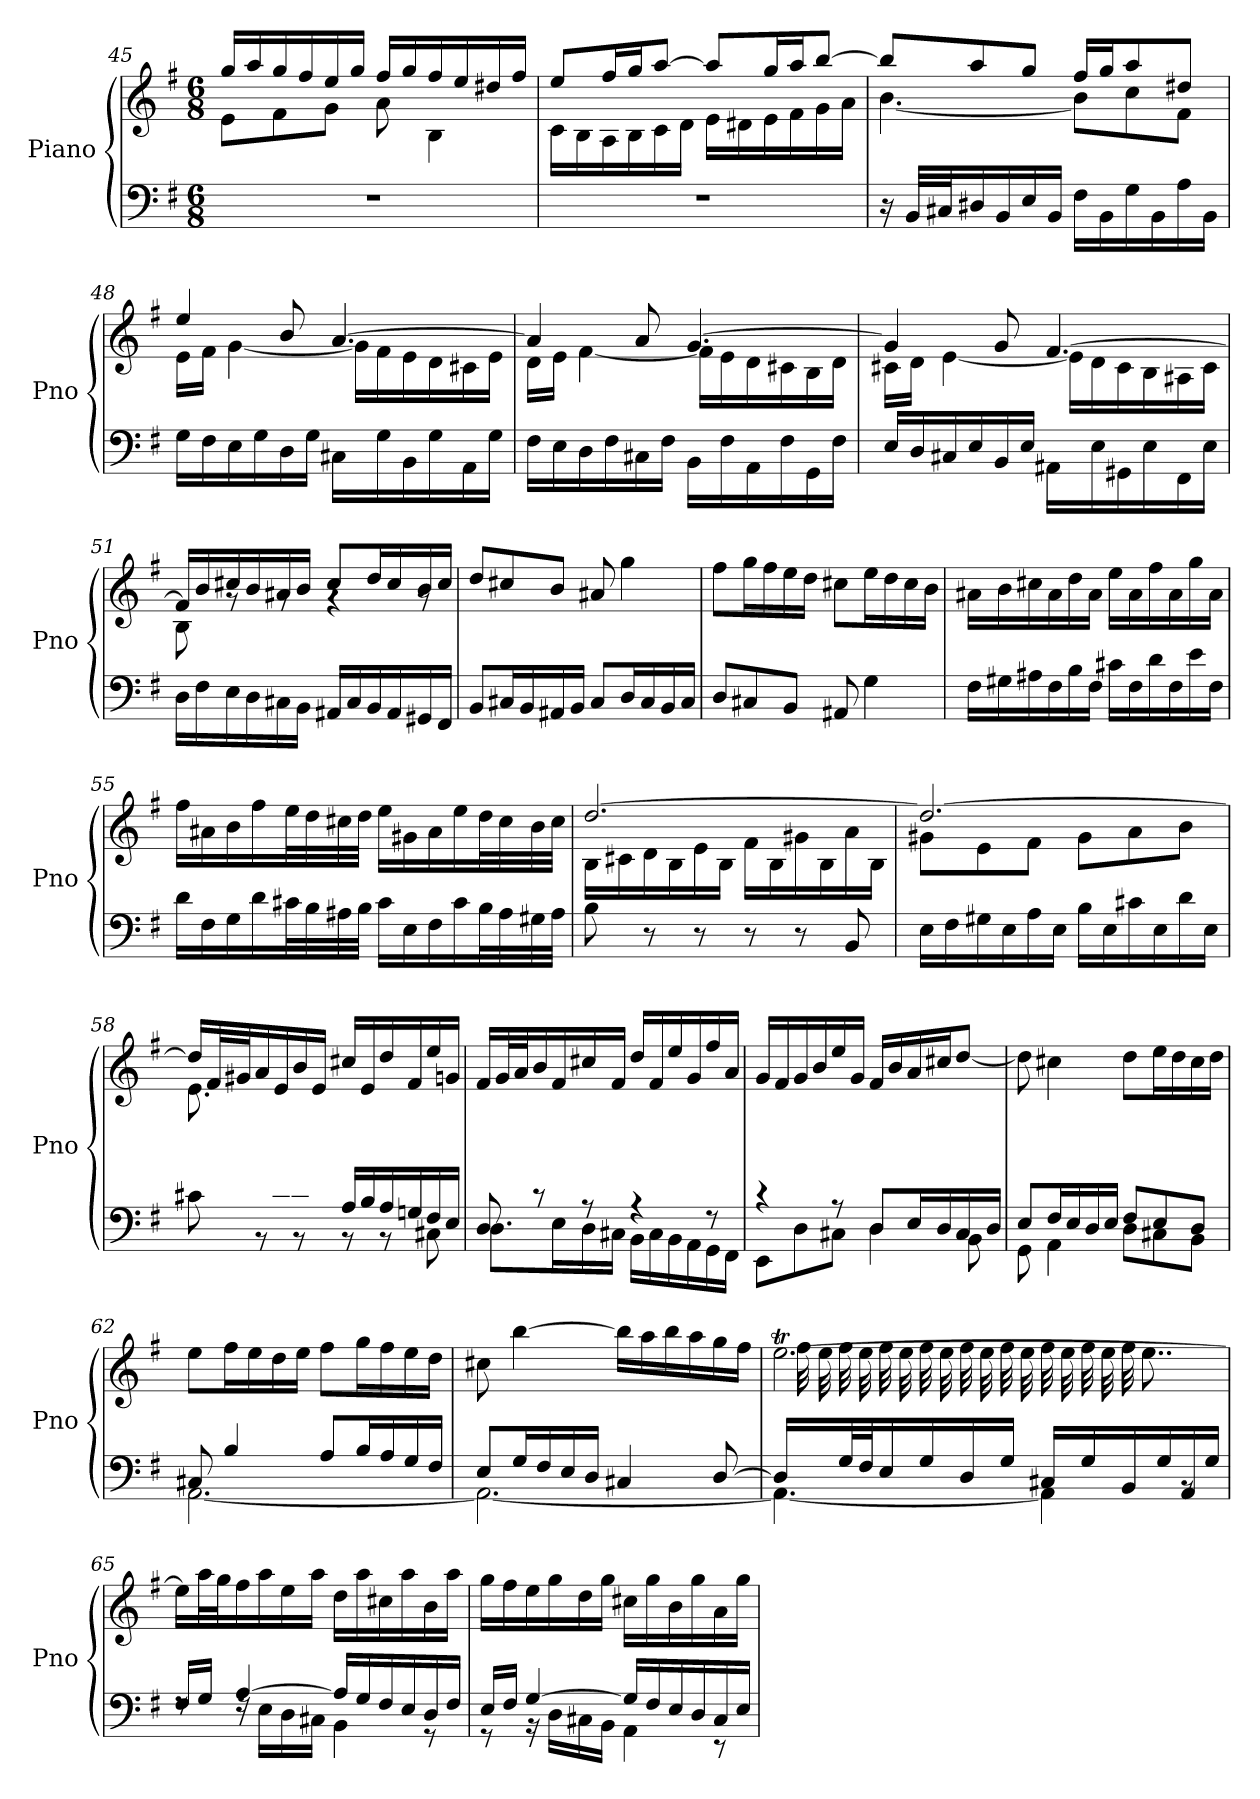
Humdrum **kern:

**kern	**kern
*part1	*part1
*staff2	*staff1
*I"Piano	*
*I'Pno	*
*clefF4	*clefG2
*k[f#]	*k[f#]
*M6/8	*M6/8
=45	=45
*	*^
2.r	16gg/LL	8e\L
.	16aa/	.
.	16gg/	8f#\
.	16ff#/	.
.	16ee/	8g\J
.	16gg/JJ	.
.	16ff#/LL	8a\
.	16gg/	.
.	16ff#/	4B\
.	16ee/	.
.	16dd#X/	.
.	16ff#/JJ	.
=46	=46	=46
2.r	8ee/L	16c\LL
.	.	16B\
.	16ff#/L	16A\
.	16gg/J	16B\
.	[8aa/J	16c\
.	.	16d\JJ
.	8aa/L]	16e\LL
.	.	16d#X\
.	16gg/L	16e\
.	16aa/J	16f#\
.	[8bb/J	16g\
.	.	16a\JJ
!!LO:LB:g=z	!!
=47	=47	=47
16r	8bb/L]	[4.b\
32BB/LLL	.	.
32C#X/J	.	.
16D#X/	8aa/	.
16BB/	.	.
16E/	8gg/J	.
16BB/JJ	.	.
16F#\LL	16ff#/LL	8b\L]
16BB\	16gg/J	.
16G\	8aa/	8cc\
16BB\	.	.
16A\	8dd#X/J	8f#\J
16BB\JJ	.	.
!!LO:LB:g=z	!!
=48	=48	=48
16G\LL	4ee/	16e\LL
16F#\	.	16f#\JJ
16E\	.	[4g\
16G\	.	.
16D\	8b/	.
16G\JJ	.	.
16C#X\LL	[4.a/	16g\LL]
16G\	.	16f#\
16BB\	.	16e\
16G\	.	16d\
16AA\	.	16c#X\
16G\JJ	.	16e\JJ
=49	=49	=49
16F#\LL	4a/]	16d\LL
16E\	.	16e\JJ
16D\	.	[4f#\
16F#\	.	.
16C#X\	8a/	.
16F#\JJ	.	.
16BB\LL	[4.g/	16f#\LL]
16F#\	.	16e\
16AA\	.	16d\
16F#\	.	16c#X\
16GG\	.	16B\
16F#\JJ	.	16d\JJ
=50	=50	=50
16E/LL	4g/]	16c#X\LL
16D/	.	16d\JJ
16C#X/	.	[4e\
16E/	.	.
16BB/	8g/	.
16E/JJ	.	.
16AA#X\LL	[4.f#/	16e\LL]
16E\	.	16d\
16GG#X\	.	16c#\
16E\	.	16B\
16FF#\	.	16A#X\
16E\JJ	.	16c#\JJ
!!LO:LB:g=z	!!
=51	=51	=51
16D\LL	16f#/LL]	8B\
16F#\	16b/	.
16E\	16cc#X/	8rg
16D\	16b/	.
16C#X\	16a#X/	8rg
16BB\JJ	16b/JJ	.
16AA#X/LL	8cc#/L	4rg
16C#/	.	.
16BB/	16dd/L	.
16AA#/	16cc#/	.
16GG#X/	16b/	8rg
16FF#/JJ	16cc#/JJ	.
*	*v	*v
=52	=52
8BB/L	8dd/L
16C#X/L	8cc#X/
16BB/	.
16AA#X/	8b/J
16BB/JJ	.
8C#/L	8a#X/
16D/L	4gg\
16C#/	.
16BB/	.
16C#/JJ	.
=53	=53
8D/L	8ff#\L
8C#X/	16gg\L
.	16ff#\
8BB/J	16ee\
.	16dd\JJ
8AA#X/	8cc#X\L
4G\	16ee\L
.	16dd\
.	16cc#\
.	16b\JJ
!!LO:LB:g=z
=54	=54
16F#\LL	16a#X\LL
16G#X\	16b\
16A#X\	16cc#X\
16F#\	16a#\
16B\	16dd\
16F#\JJ	16a#\JJ
16c#X\LL	16ee\LL
16F#\	16a#\
16d\	16ff#\
16F#\	16a#\
16e\	16gg\
16F#\JJ	16a#\JJ
=55	=55
16d\LL	16ff#\LL
16F#\	16a#X\
16G\	16b\
16d\	16ff#\
32c#X\L	32ee\L
32B\	32dd\
32A#X\	32cc#X\
32B\JJJ	32dd\JJJ
16c#\LL	16ee\LL
16E\	16g#X\
16F#\	16a#\
16c#\	16ee\
32B\L	32dd\L
32A#\	32cc#\
32G#X\	32b\
32A#\JJJ	32cc#\JJJ
=56	=56
*	*^
8B\	[2.dd/	16B\LL
.	.	16c#X\
8r	.	16d\
.	.	16B\
8r	.	16e\
.	.	16B\JJ
8r	.	16f#\LL
.	.	16B\
8r	.	16g#X\
.	.	16B\
8BB/	.	16a\
.	.	16B\JJ
!!LO:LB:g=z	!!
=57	=57	=57
16E\LL	2.dd/_	8g#X\L
16F#\	.	.
16G#X\	.	8e\
16E\	.	.
16A\	.	8f#\J
16E\JJ	.	.
16B\LL	.	8g#\L
16E\	.	.
16c#X\	.	8a\
16E\	.	.
16d\	.	8b\J
16E\JJ	.	.
=58	=58	=58
*^	*	*
8.ryy	8c#X\	16dd/LL]	8.e\L
.	.	32f#/L	.
.	.	32g#X/J	.
.	8rBB	16a/	.
16d/L	.	16e/	2ryy
16c#/	8rBB	16b/	.
16B/JJ	.	16e/JJ	.
16A/LL	8rBB	16cc#X/LL	.
16B/	.	16e/	.
16A/	8rBB	16dd/	.
16Gn/	.	16f#/	.
16F#/	8C#X\	16ee/	.
16E/JJ	.	16gn/JJ	16ryy
*	*	*v	*v
=59	=59	=59
8D	8.D\L	16f#/LL
.	.	32g/L
.	.	32a/J
8r	.	16b/
.	16E\L	16f#/
8r	16D\	16cc#X/
.	16C#X\JJ	16f#/JJ
4r	16BB\LL	16dd/LL
.	16C#\	16f#/
.	16BB\	16ee/
.	16AA\	16g/
8r	16GG\	16ff#/
.	16FF#\JJ	16a/JJ
!!LO:PB:g=z
=60	=60	=60
4r	8EE\L	16g/LL
.	.	16f#/
.	8D\	16g/
.	.	16b/
8r	8C#X\J	16ee/
.	.	16g/JJ
8D/L	4D\	16f#/LL
.	.	16b/
16E/L	.	16a/
16D/	.	16cc#X/J
16C#/	8BB\	[8dd/J
16D/JJ	.	.
=61	=61	=61
8E/L	8GG\	8dd\]
16F#/L	4AA\	4cc#X\
16E/	.	.
16D/	.	.
16E/JJ	.	.
8F#/L	8D\L	8dd\L
8E/	8C#X\	16ee\L
.	.	16dd\
8D/J	8BB\J	16cc#\
.	.	16dd\JJ
=62	=62	=62
8C#X/	[2.AA\	8ee\L
4B/	.	16ff#\L
.	.	16ee\
.	.	16dd\
.	.	16ee\JJ
8A/L	.	8ff#\L
16B/L	.	16gg\L
16A/	.	16ff#\
16G/	.	16ee\
16F#/JJ	.	16dd\JJ
=63	=63	=63
8E/L	2.AA\_	8cc#X\
16G/L	.	[4bb\
16F#/	.	.
16E/	.	.
16D/JJ	.	.
4C#X/	.	16bb\LL]
.	.	16aa\
.	.	16bb\
.	.	16aa\
[8D/	.	16gg\
.	.	16ff#\JJ
!!LO:PB:g=z
=64	=64	=64
*	*	*^
16D/LL]	4.AA\_	[2.eeT\	32ff#
.	.	.	32ee
32G/L	.	.	32ff#
32F#/J	.	.	32ee
16E/	.	.	32ff#
.	.	.	32ee
16G/	.	.	32ff#
.	.	.	32ee
16D/	.	.	32ff#
.	.	.	32ee
16G/JJ	.	.	32ff#
.	.	.	32ee
16C#X/LL	4AA\]	.	32ff#
.	.	.	32ee
16G/	.	.	32ff#
.	.	.	32ee
16BB/	.	.	32ff#
.	.	.	8..ee
16G/	.	.	.
16AA/	8rBB	.	.
16G/JJ	.	.	.
*	*	*v	*v
=65	=65	=65
16F#/LL	8rF	16ee\LL]
16G/JJ	.	32aa\L
.	.	32gg\J
[4A/	16rF	16ff#\
.	16E\LL	16aa\
.	16D\	16ee\
.	16C#X\JJ	16aa\JJ
16A/LL]	4BB\	16dd\LL
16G/	.	16aa\
16F#/	.	16cc#X\
16E/	.	16aa\
16D/	8r	16b\
16F#/JJ	.	16aa\JJ
=66	=66	=66
16E/LL	8r	16gg\LL
16F#/JJ	.	16ff#\
[4G/	16r	16ee\
.	16D\LL	16gg\
.	16C#X\	16dd\
.	16BB\JJ	16gg\JJ
16G/LL]	4AA\	16cc#X\LL
16F#/	.	16gg\
16E/	.	16b\
16D/	.	16gg\
16C#/	8r	16a\
16E/JJ	.	16gg\JJ
*v	*v	*
=	=
*-	*-
